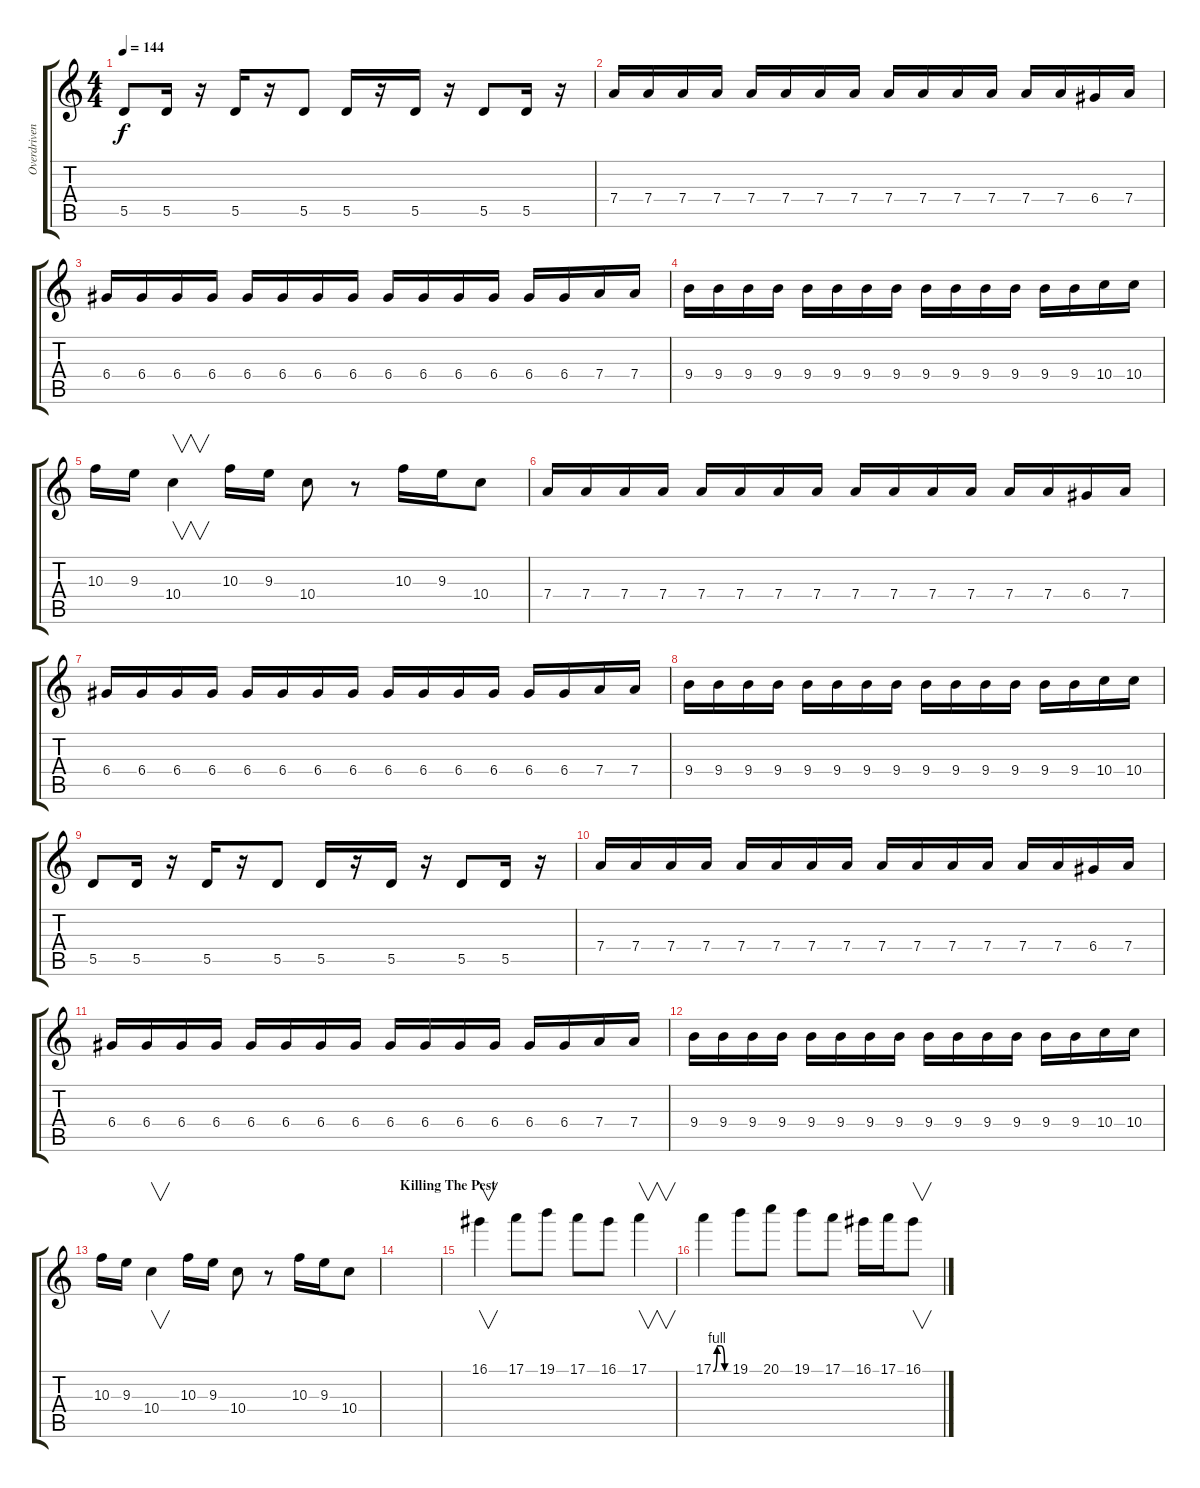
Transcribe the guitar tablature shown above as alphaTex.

\track ("Overdriven Guitar" "Overdriven") {instrument overdrivenguitar}
\staff {score tabs}
\tuning (E4 B3 G3 D3 A2 E2) {hide}
\ts (4 4)
\tempo 144
\clef g2
\ks c
5.5.8{dy f} 5.5.16 r.16 5.5.16 r.16 5.5.8 5.5.16 r.16 5.5.16 r.16 5.5.8 5.5.16 r.16 |
7.4.16 7.4.16 7.4.16 7.4.16 7.4.16 7.4.16 7.4.16 7.4.16 7.4.16 7.4.16 7.4.16 7.4.16 7.4.16 7.4.16 6.4.16 7.4.16 |
6.4.16 6.4.16 6.4.16 6.4.16 6.4.16 6.4.16 6.4.16 6.4.16 6.4.16 6.4.16 6.4.16 6.4.16 6.4.16 6.4.16 7.4.16 7.4.16 |
9.4.16 9.4.16 9.4.16 9.4.16 9.4.16 9.4.16 9.4.16 9.4.16 9.4.16 9.4.16 9.4.16 9.4.16 9.4.16 9.4.16 10.4.16 10.4.16 |
10.3.16 9.3.16 10.4.4{v} 10.3.16 9.3.16 10.4.8 r.8 10.3.16 9.3.16 10.4.8 |
7.4.16 7.4.16 7.4.16 7.4.16 7.4.16 7.4.16 7.4.16 7.4.16 7.4.16 7.4.16 7.4.16 7.4.16 7.4.16 7.4.16 6.4.16 7.4.16 |
6.4.16 6.4.16 6.4.16 6.4.16 6.4.16 6.4.16 6.4.16 6.4.16 6.4.16 6.4.16 6.4.16 6.4.16 6.4.16 6.4.16 7.4.16 7.4.16 |
9.4.16 9.4.16 9.4.16 9.4.16 9.4.16 9.4.16 9.4.16 9.4.16 9.4.16 9.4.16 9.4.16 9.4.16 9.4.16 9.4.16 10.4.16 10.4.16 |
5.5.8 5.5.16 r.16 5.5.16 r.16 5.5.8 5.5.16 r.16 5.5.16 r.16 5.5.8 5.5.16 r.16 |
7.4.16 7.4.16 7.4.16 7.4.16 7.4.16 7.4.16 7.4.16 7.4.16 7.4.16 7.4.16 7.4.16 7.4.16 7.4.16 7.4.16 6.4.16 7.4.16 |
6.4.16 6.4.16 6.4.16 6.4.16 6.4.16 6.4.16 6.4.16 6.4.16 6.4.16 6.4.16 6.4.16 6.4.16 6.4.16 6.4.16 7.4.16 7.4.16 |
9.4.16 9.4.16 9.4.16 9.4.16 9.4.16 9.4.16 9.4.16 9.4.16 9.4.16 9.4.16 9.4.16 9.4.16 9.4.16 9.4.16 10.4.16 10.4.16 |
10.3.16 9.3.16 10.4.4{v} 10.3.16 9.3.16 10.4.8 r.8 10.3.16 9.3.16 10.4.8 |
\section ("" "Killing The Pest")
|
16.1.4{v} 17.1.8 19.1.8 17.1.8 16.1.8 17.1.4{v} |
17.1{be (custom 0 0 15 4 30 4 45 0 60 0)}.4 19.1.8 20.1.8 19.1.8 17.1.8 16.1.16 17.1.16 16.1.8{v}
